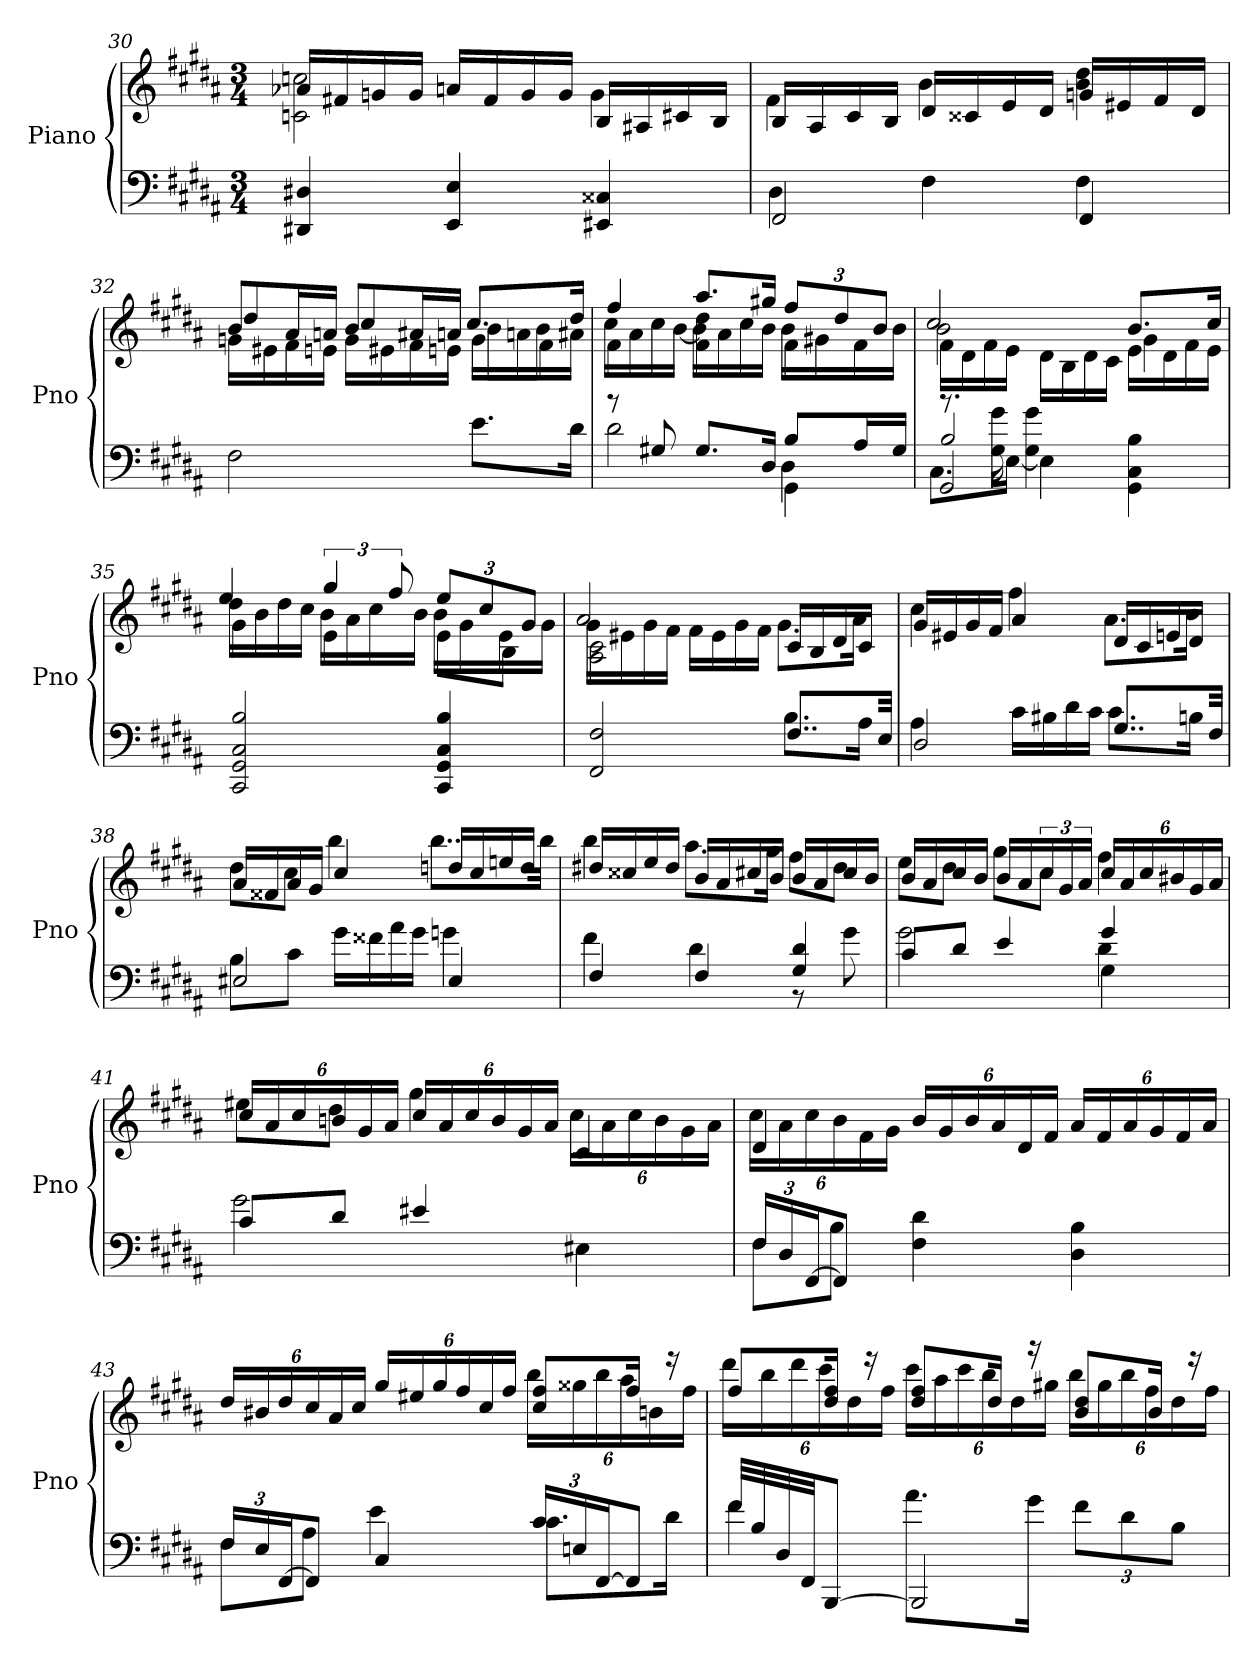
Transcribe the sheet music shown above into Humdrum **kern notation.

**kern	**kern
*part1	*part1
*staff2	*staff1
*I"Piano	*
*I'Pno	*
*clefF4	*clefG2
*k[f#c#g#d#a#]	*k[f#c#g#d#a#]
*B:	*B:
*M3/4	*M3/4
=30	=30
*	*^
4DD#X 4D#X	16a-XLL	2cn 2ccn
.	16f#X	.
.	16gn	.
.	16gJJ	.
4EE 4E	16anLL	.
.	16f#	.
.	16g	.
.	16gJJ	.
4EE#X 4C##X	16BLL	4g
.	16A#X	.
.	16c#X	.
.	16BJJ	.
=31	=31	=31
*^	*	*
2FF#	4D#	16BLL	4f#
.	.	16A#	.
.	.	16c#	.
.	.	16BJJ	.
.	4F#	16d#LL	4b
.	.	16c##X	.
.	.	16e	.
.	.	16d#JJ	.
4FF#	4F#	16gnLL	4b 4dd#
.	.	16e#X	.
.	.	16f#	.
.	.	16d#JJ	.
*v	*v	*	*
=32	=32	=32
*	*	*^
2F#	16gn\LL	8b/L	4dd#
.	16e#X	.	.
.	16f#	16a#L	.
.	16enJJ	16anJJ	.
.	16g\LL	8b/L	4cc#
.	16e#X	.	.
.	16f#	16a#XL	.
.	16enJJ	16anJJ	.
8.eL	16g\LL	8bL	8.cc#L
.	16an	.	.
.	16f#	8bJ	.
16d#Jk	16a#XJJ	.	16dd#Jk
=33	=33	=33	=33
*^	*	*	*
*	*^	*	*	*
8r	2d#	2ryy	4f#\	16cc#LL	4ff#
.	.	.	.	16a#	.
8G#X	.	.	.	16cc#	.
.	.	.	.	[16bJJ	.
8.G#L	.	.	4f#\ 4dd#\	16bLL]	8.aa#L
.	.	.	.	16a#	.
.	.	.	.	16cc#	.
16D#Jk	.	.	.	16bJJ	16gg#XJk
4GG#\	4D#	8BL	4f#\	16bLL	12ff#L
.	.	.	.	16g#X	.
.	.	.	.	.	12dd#
.	.	16A#L	.	16f#	.
.	.	.	.	.	12bJ
.	.	16G#JJ	.	16bJJ	.
=34	=34	=34	=34	=34	=34
*	*	*^	*	*	*
2GG#	8.C#\L	2B/	8.rb	16f#\LL	2b	2cc#
.	.	.	.	16d#	.	.
.	.	.	.	16f#	.	.
.	[16EJk	.	16G# 16g#	16eJJ	.	.
.	4E\]	.	4G# 4g#	16d#\LL	.	.
.	.	.	.	16B	.	.
.	.	.	.	16d#	.	.
.	.	.	.	16c#JJ	.	.
4GG# 4C# 4B	4ryy	4ryy	4ryy	16e\LL	4g#	8.bL
.	.	.	.	16d#	.	.
.	.	.	.	16f#	.	.
.	.	.	.	16eJJ	.	16cc#Jk
*v	*v	*v	*v	*	*	*
=35	=35	=35	=35
2CC# 2GG# 2C# 2B	4g#\	16dd#LL	4ee
.	.	16b	.
.	.	16dd#	.
.	.	16cc#JJ	.
.	4e\	16bLL	6gg#
.	.	16a#	.
.	.	16cc#	.
.	.	.	12ff#
.	.	16bJJ	.
4CC# 4GG# 4C# 4B	8e\L	16bLL	12eeL
.	.	16g#	.
.	.	.	12cc#
.	8BJ	16e	.
.	.	.	12g#J
.	.	16g#JJ	.
=36	=36	=36	=36
*^	*	*	*
2FF# 2F#	2ryy	2A#\ 2c#\	16g#LL	2a#
.	.	.	16e#X	.
.	.	.	16g#	.
.	.	.	16f#JJ	.
.	.	.	16f#LL	.
.	.	.	16e#	.
.	.	.	16g#	.
.	.	.	16f#JJ	.
8..F#L	8.BL	16c#LL	8.g#L	4ryy
.	.	16B	.	.
.	.	16d#	.	.
.	16A#Jk	16c#JJ	16a#Jk	.
32EJkk	.	.	.	.
*	*	*	*v	*v
=37	=37	=37	=37
2D#	4A#	16g#LL	4cc#
.	.	16e#X	.
.	.	16g#	.
.	.	16f#JJ	.
.	16c#LL	4a#	4ff#
.	16B#X	.	.
.	16d#	.	.
.	16c#JJ	.	.
8..G#L	8.c#L	16d#LL	8.a#L
.	.	16c#	.
.	.	16en	.
.	16BnJk	16d#JJ	16bJk
32F#Jkk	.	.	.
=38	=38	=38	=38
2E#X	8BL	16a#LL	8dd#L
.	.	16f##X	.
.	8c#J	16a#	8cc#J
.	.	16g#JJ	.
.	16g#LL	4cc#	4bb
.	16f##X	.	.
.	16a#	.	.
.	16g#JJ	.	.
4E#	4gn	16ddnLL	8..bbL
.	.	16cc#	.
.	.	16een	.
.	.	16ddJJ	.
.	.	.	32bbJkk
=39	=39	=39	=39
4F#	4f#	16dd#XLL	4bb
.	.	16cc##X	.
.	.	16ee	.
.	.	16dd#JJ	.
4F#	4d#	16bLL	8.aa#L
.	.	16a#	.
.	.	16cc#X	.
.	.	16bJJ	16gg#Jk
4G# 4d#	8r	16bLL	8ff#L
.	.	16a#	.
.	8g#	16cc#	8dd#J
.	.	16bJJ	.
=40	=40	=40	=40
*	*^	*	*
8c#L	2g#	2ryy	16bLL	8eeL
.	.	.	16a#	.
8d#J	.	.	16cc#	8dd#J
.	.	.	16bJJ	.
4e	.	.	16bLL	8gg#L
.	.	.	16a#	.
.	.	.	24cc#	8cc#J
.	.	.	24g#	.
.	.	.	24a#JJ	.
4G#\	4d#	4g#	24cc#LL	4ff#
.	.	.	24a#	.
.	.	.	24cc#	.
.	.	.	24b#X	.
.	.	.	24g#	.
.	.	.	24a#JJ	.
*	*v	*v	*	*
=41	=41	=41	=41
8c#L	2g#	24cc#LL	8ee#XL
.	.	24a#	.
.	.	24cc#	.
8d#J	.	24bn	8dd#J
.	.	24g#	.
.	.	24a#JJ	.
4e#X	.	24cc#LL	4gg#
.	.	24a#	.
.	.	24cc#	.
.	.	24b	.
.	.	24g#	.
.	.	24a#JJ	.
4E#X	4ryy	4c#	24cc#LL
.	.	.	24a#
.	.	.	24cc#
.	.	.	24b
.	.	.	24g#
.	.	.	24a#JJ
=42	=42	=42	=42
24F#LL	8F#L	4d#	24cc#LL
24D#	.	.	24a#
[24FF#J	.	.	24cc#
8FF#J]	8BJ	.	24b
.	.	.	24f#
.	.	.	24g#JJ
4F# 4d#	2ryy	24bLL	2ryy
.	.	24g#	.
.	.	24b	.
.	.	24a#	.
.	.	24d#	.
.	.	24f#JJ	.
4D# 4B	.	24a#LL	.
.	.	24f#	.
.	.	24a#	.
.	.	24g#	.
.	.	24f#	.
.	.	24a#JJ	.
=43	=43	=43	=43
24F#LL	8F#L	24dd#/LL	2ryy
24E	.	24b#X	.
[24FF#J	.	24dd#	.
8FF#J]	8A#J	24cc#	.
.	.	24a#	.
.	.	24cc#JJ	.
4C#	4e	24gg#/LL	.
.	.	24ee#X	.
.	.	24gg#	.
.	.	24ff#	.
.	.	24cc#	.
.	.	24ff#JJ	.
24c#LL	8.c#L	8cc# 8ff#L	24bbLL
24En	.	.	24gg##X
[24FF#J	.	.	24bb
8FF#J]	.	16ff#Jk	24aa#
.	.	.	24bn
.	16d#Jk	16r	.
.	.	.	24ff#JJ
=44	=44	=44	=44
32f#LLL	4f#	8ff#L	24ddd#LL
32B	.	.	.
.	.	.	24bb
32D#	.	.	.
.	.	.	24ddd#
32FF#JJ	.	.	.
[8BBBJ	.	16dd# 16ff#Jk	24ccc#
.	.	.	24dd#
.	.	16r	.
.	.	.	24ff#JJ
2BBB]	8.a#L	8dd# 8ff#L	24ccc#LL
.	.	.	24aa#
.	.	.	24ccc#
.	.	16dd#Jk	24bb
.	.	.	24dd#
.	16g#Jk	16r	.
.	.	.	24gg#XJJ
.	12f#L	8b 8dd#L	24bbLL
.	.	.	24gg#
.	12d#	.	24bb
.	.	16bJk	24ff#
.	12BJ	.	24dd#
.	.	16r	.
.	.	.	24ff#JJ
*v	*v	*	*
*	*v	*v
=	=
*-	*-
